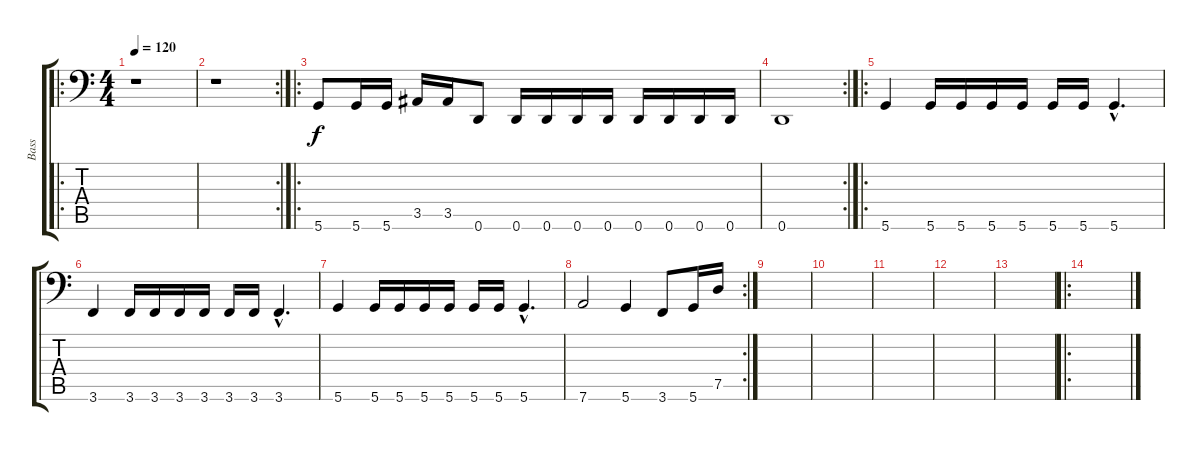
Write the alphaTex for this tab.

\track ("Bass" "Bass") {instrument electricbasspick}
\staff {score tabs}
\tuning (D3 A2 F2 C2 G1 D1) {hide}
\ro
\ts (4 4)
\tempo 120
\clef f4
\ks c
r.1{dy f instrument electricbasspick} |
\rc 2
r.1 |
\ro
5.6.8 5.6.16 5.6.16 3.5.16 3.5.16 0.6.8 0.6.16 0.6.16 0.6.16 0.6.16 0.6.16 0.6.16 0.6.16 0.6.16 |
\rc 2
0.6.1 |
\ro
5.6.4 5.6.16 5.6.16 5.6.16 5.6.16 5.6.16 5.6.16 5.6{hac}.4{d} |
3.6.4 3.6.16 3.6.16 3.6.16 3.6.16 3.6.16 3.6.16 3.6{hac}.4{d} |
5.6.4 5.6.16 5.6.16 5.6.16 5.6.16 5.6.16 5.6.16 5.6{hac}.4{d} |
\rc 2
7.6.2 5.6.4 3.6.8 5.6.16 7.5.16 |
|
|
|
|
|
\ro
